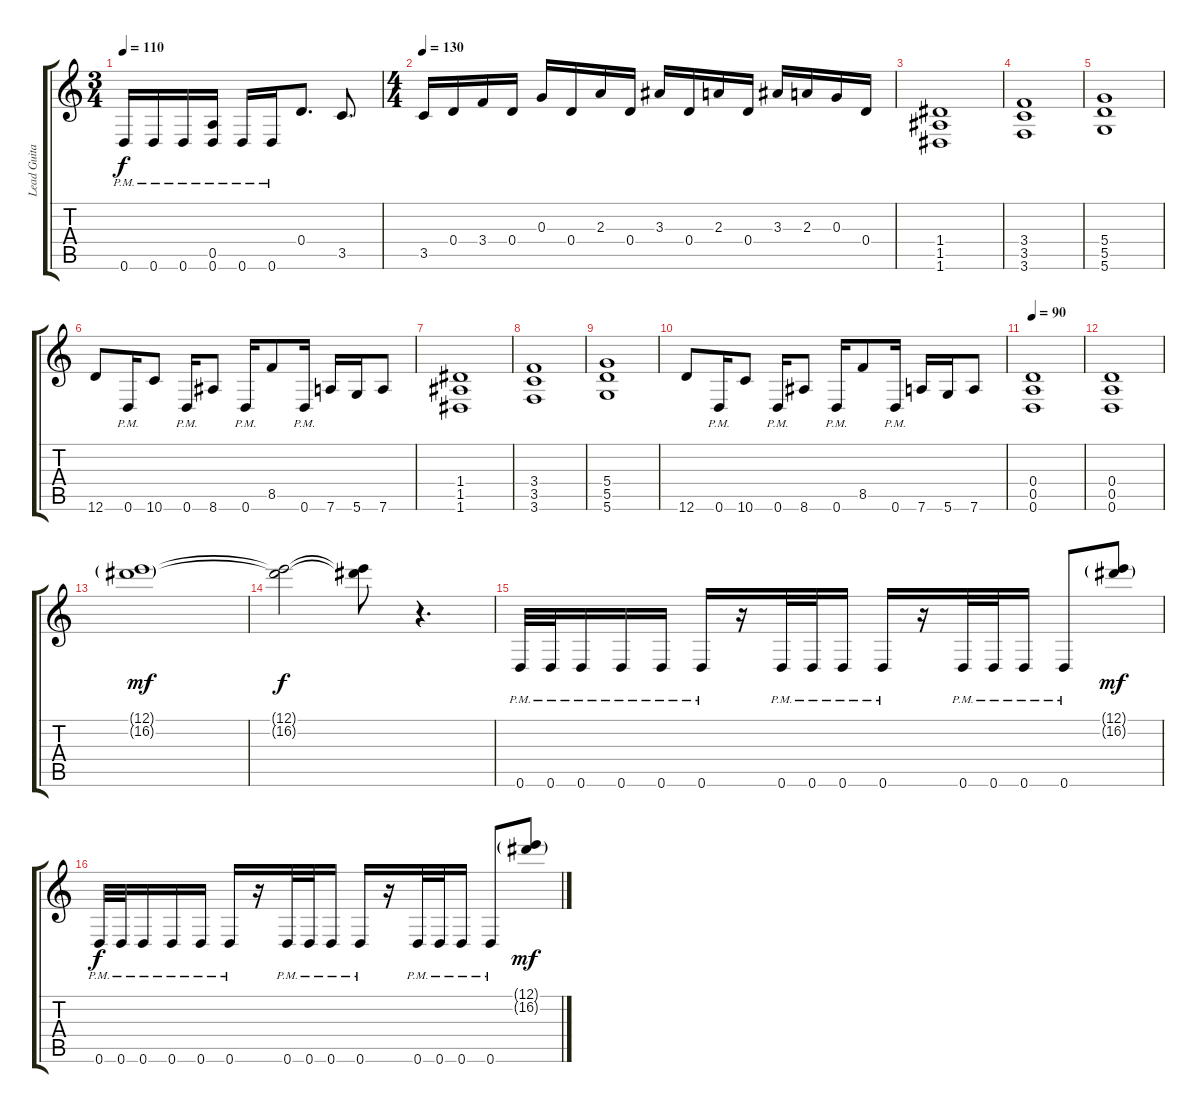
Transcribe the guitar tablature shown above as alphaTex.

\track ("Lead Guitar / Acoustic Guitar" "Lead Guita") {instrument distortionguitar}
\staff {score tabs}
\tuning (E4 B3 G3 D3 A2 D2) {hide}
\ts (3 4)
\tempo 110
\clef g2
\ks c
0.6{pm}.16{dy f} 0.6{pm}.16 0.6{pm}.16 (0.5{pm} 0.6{pm}).16 0.6{pm}.16 0.6{pm}.16 0.4.8{d} 3.5.8{d} |
\ts (4 4)
\tempo 130
3.5.16 0.4.16 3.4.16 0.4.16 0.3.16 0.4.16 2.3.16 0.4.16 3.3.16 0.4.16 2.3.16 0.4.16 3.3.16 2.3.16 0.3.16 0.4.16 |
(1.4 1.5 1.6).1 |
(3.4 3.5 3.6).1 |
(5.4 5.5 5.6).1 |
12.6.8 0.6{pm}.16 10.6.8 0.6{pm}.16 8.6.8 0.6{pm}.16 8.5.8 0.6{pm}.16 7.6.16 5.6.16 7.6.8 |
(1.4 1.5 1.6).1 |
(3.4 3.5 3.6).1 |
(5.4 5.5 5.6).1 |
12.6.8 0.6{pm}.16 10.6.8 0.6{pm}.16 8.6.8 0.6{pm}.16 8.5.8 0.6{pm}.16 7.6.16 5.6.16 7.6.8 |
\tempo 90
(0.4 0.5 0.6).1 |
(0.4 0.5 0.6).1 |
(12.1{g} 16.2{g}).1{dy mf} |
(12.1{t} 16.2{t}).2{dy f} (12.1{t} 16.2{t}).8 r.4{d} |
0.6{pm}.32{balance 0} 0.6{pm}.32 0.6{pm}.16 0.6{pm}.16 0.6{pm}.16 0.6{pm}.16 r.16 0.6{pm}.32 0.6{pm}.32 0.6{pm}.16 0.6{pm}.16 r.16 0.6{pm}.32 0.6{pm}.32 0.6{pm}.16 0.6{pm}.8 (12.1{g} 16.2{g}).8{dy mf} |
0.6{pm}.32{dy f} 0.6{pm}.32 0.6{pm}.16 0.6{pm}.16 0.6{pm}.16 0.6{pm}.16 r.16 0.6{pm}.32 0.6{pm}.32 0.6{pm}.16 0.6{pm}.16 r.16 0.6{pm}.32 0.6{pm}.32 0.6{pm}.16 0.6{pm}.8 (12.1{g} 16.2{g}).8{dy mf}
